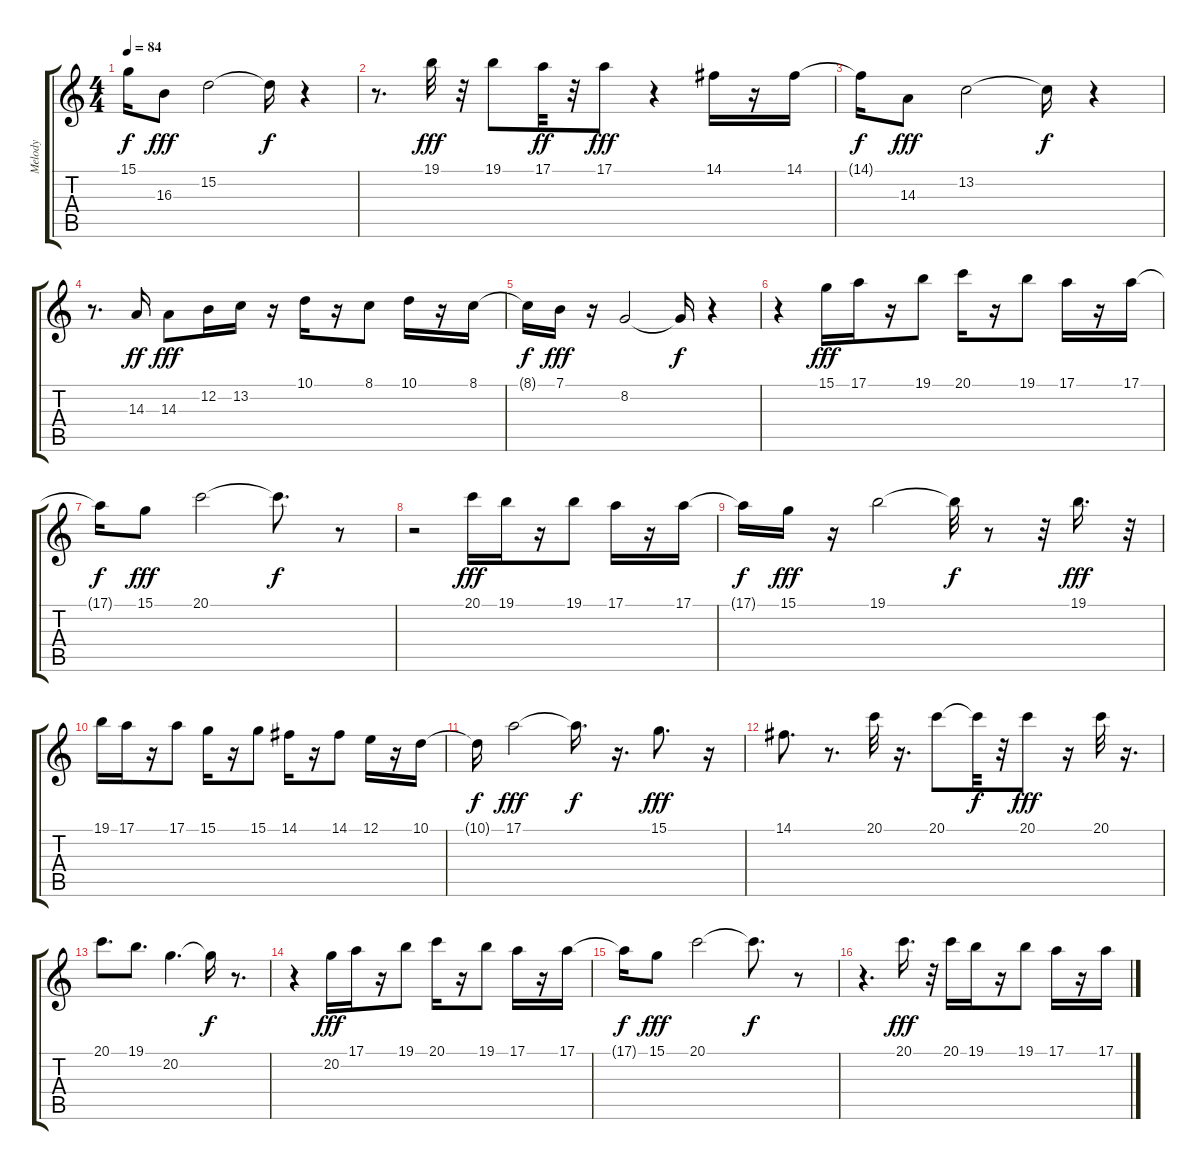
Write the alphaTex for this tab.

\track ("Melody " "Melody ") {instrument flute}
\staff {score tabs}
\tuning (E4 B3 G3 D3 A2 E2) {hide}
\ts (4 4)
\tempo 84
\clef g2
\ks c
15.1{t}.16{dy f} 16.3.8{dy fff} 15.2.2 15.2{t}.16{dy f} r.4 |
r.8{d} 19.1.32{dy fff} r.32 19.1.8 17.1.32{dy ff} r.32 17.1.8{dy fff} r.4 14.1.16 r.16 14.1.16 |
14.1{t}.16{dy f} 14.3.8{dy fff} 13.2.2 13.2{t}.16{dy f} r.4 |
r.8{d} 14.3.16{dy ff} 14.3.8{dy fff} 12.2.16 13.2.16 r.16 10.1.16 r.16 8.1.8 10.1.16 r.16 8.1.16 |
8.1{t}.16{dy f} 7.1.16{dy fff} r.16 8.2.2 8.2{t}.16{dy f} r.4 |
r.4 15.1.16{dy fff} 17.1.16 r.16 19.1.8 20.1.16 r.16 19.1.8 17.1.16 r.16 17.1.16 |
17.1{t}.16{dy f} 15.1.8{dy fff} 20.1.2 20.1{t}.8{d dy f} r.8 |
r.2 20.1.16{dy fff} 19.1.16 r.16 19.1.8 17.1.16 r.16 17.1.16 |
17.1{t}.16{dy f} 15.1.16{dy fff} r.16 19.1.2 19.1{t}.32{dy f} r.8 r.32 19.1.16{d dy fff} r.32 |
19.1.16 17.1.16 r.16 17.1.8 15.1.16 r.16 15.1.8 14.1.16 r.16 14.1.8 12.1.16 r.16 10.1.16 |
10.1{t}.16{dy f} 17.1.2{dy fff} 17.1{t}.16{d dy f} r.16{d} 15.1.8{d dy fff} r.16 |
14.1.8{d} r.8{d} 20.1.32 r.16{d} 20.1.8 20.1{t}.32{dy f} r.32 20.1.8{dy fff} r.16 20.1.32 r.16{d} |
20.1.8{d} 19.1.8{d} 20.2.4{d} 20.2{t}.16{dy f} r.8{d} |
r.4 20.2.16{dy fff} 17.1.16 r.16 19.1.8 20.1.16 r.16 19.1.8 17.1.16 r.16 17.1.16 |
17.1{t}.16{dy f} 15.1.8{dy fff} 20.1.2 20.1{t}.8{d dy f} r.8 |
r.4{d} 20.1.16{d dy fff} r.32 20.1.16 19.1.16 r.16 19.1.8 17.1.16 r.16 17.1.16
